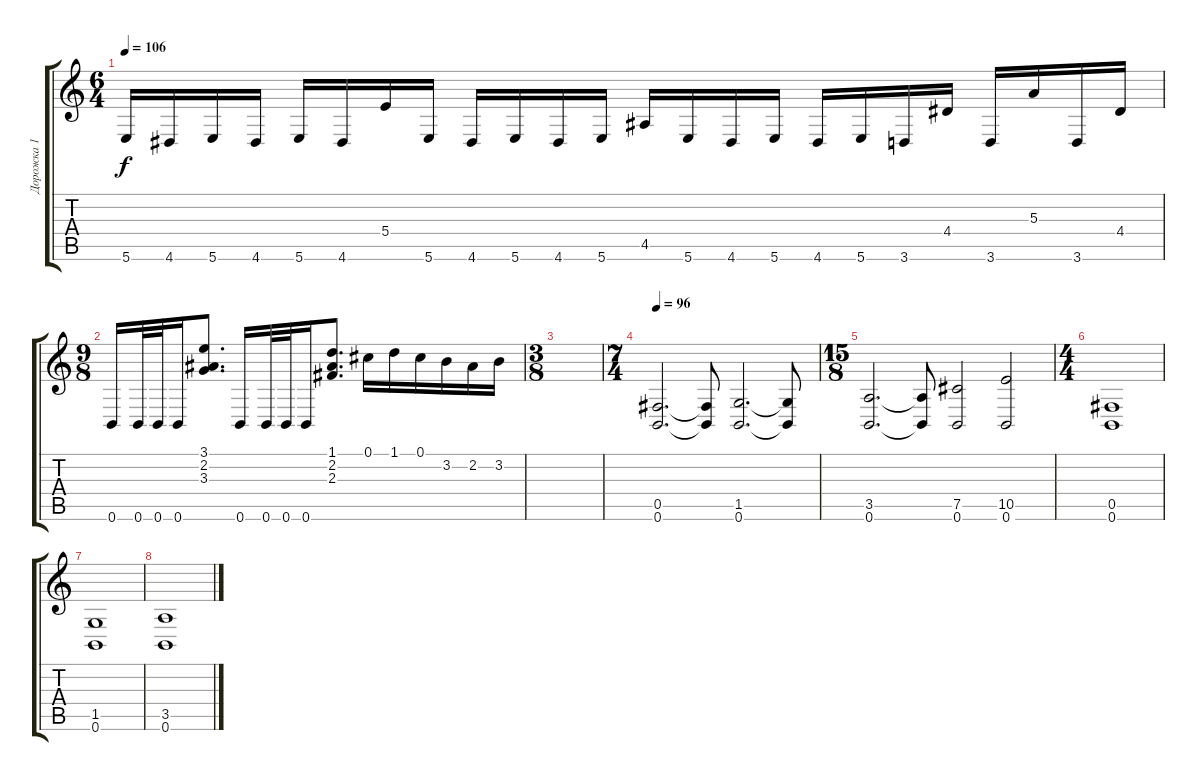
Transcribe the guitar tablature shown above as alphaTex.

\track ("Дорожка 1" "Дорожка 1") {instrument distortionguitar}
\staff {score tabs}
\tuning (Db4 Ab3 E3 B2 Gb2 B1) {hide}
\ts (6 4)
\tempo 106
\clef g2
\ks c
5.6.16{dy f} 4.6.16 5.6.16 4.6.16 5.6.16 4.6.16 5.4.16 5.6.16 4.6.16 5.6.16 4.6.16 5.6.16 4.5.16 5.6.16 4.6.16 5.6.16 4.6.16 5.6.16 3.6.16 4.4.16 3.6.16 5.3.16 3.6.16 4.4.16 |
\ts (9 8)
0.6.16 0.6.32 0.6.32 0.6.16 (3.1 2.2 3.3).8{d} 0.6.16 0.6.32 0.6.32 0.6.16 (1.1 2.2 2.3).8{d} 0.1.16 1.1.16 0.1.16 3.2.16 2.2.16 3.2.16 |
\ts (3 8)
|
\ts (7 4)
\tempo 96
(0.5 0.6).2{d} (0.5{t} 0.6{t}).8 (1.5 0.6).2{d} (1.5{t} 0.6{t}).8 |
\ts (15 8)
(3.5 0.6).2{d} (3.5{t} 0.6{t}).8 (7.5 0.6).2 (10.5 0.6).2 |
\ts (4 4)
(0.5 0.6).1 |
(1.5 0.6).1 |
(3.5 0.6).1
